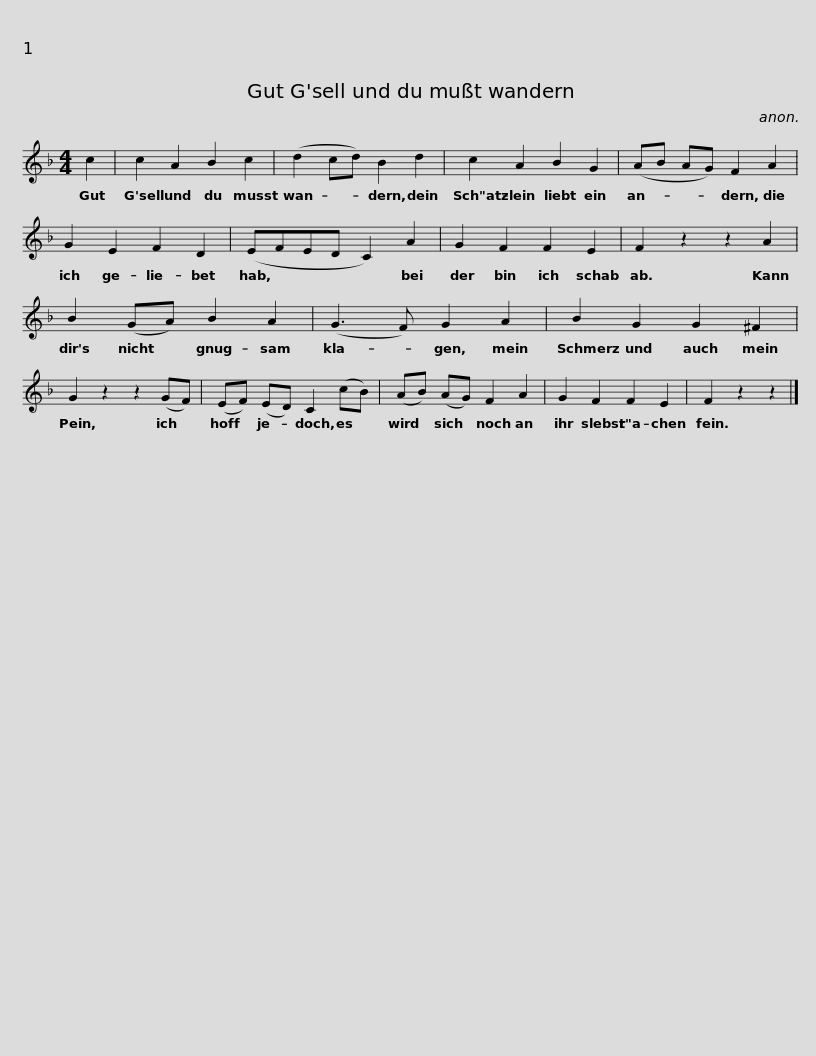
X:1
L:1/8
M:4/4
I:linebreak $
K:F
V:1 treble
V:1
 c2 | c2 A2 B2 c2 | (d2 cd) B2 d2 | c2 A2 B2 G2 | (AB AG) F2 A2 | %5
 G2 E2 F2 D2 |$ (EFED C2) A2 | G2 F2 F2 E2 | F2 z2 z2 A2 | B2 (GA) B2 A2 | %10
 (G3 F) G2 A2 |$ B2 G2 G2 ^F2 | G2 z2 z2 (GF) | (EF) (ED) C2 (cB) | (AB) (AG) F2 A2 | %15
 G2 F2 F2 E2 |$ F2 z2 z2 |] %17
